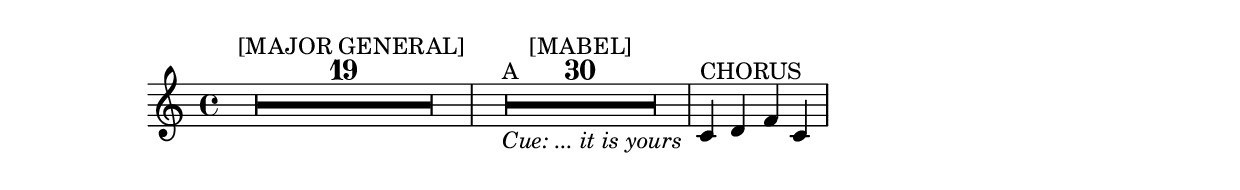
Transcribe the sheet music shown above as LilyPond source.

%% Do not edit this file; it is auto-generated from input/new
%% This file is in the public domain.
\version "2.11.61"

\header {
  lsrtags = "rhythms, text"
  texidoc = "Markups attached to a multi-measure rest will be
centered above or below it.  Long markups attached to multi-measure
rests do not cause the measure to expand.  To expand a multi-measure
rest to fit the markup, use a spacer rest with an attached markup
before the multi-measure rest.

Note that the spacer rest causes a bar line to be inserted.  Text attached
to a spacer rest in this way is left-aligned to the position where
the note would be placed in the measure, but if the measure length is
determined by the length of the text, the text will appear to be
centered."
  doctitle = "Multi-measure rest markup"
} % begin verbatim

\relative c' {
  \compressFullBarRests
  \textLengthOn
  s1*0^\markup { [MAJOR GENERAL] }
  R1*19
  s1*0_\markup { \italic { Cue: ... it is yours } }
  s1*0^\markup { A }
  R1*30^\markup { [MABEL] }
  \textLengthOff
  c4^\markup { CHORUS } d f c
}
